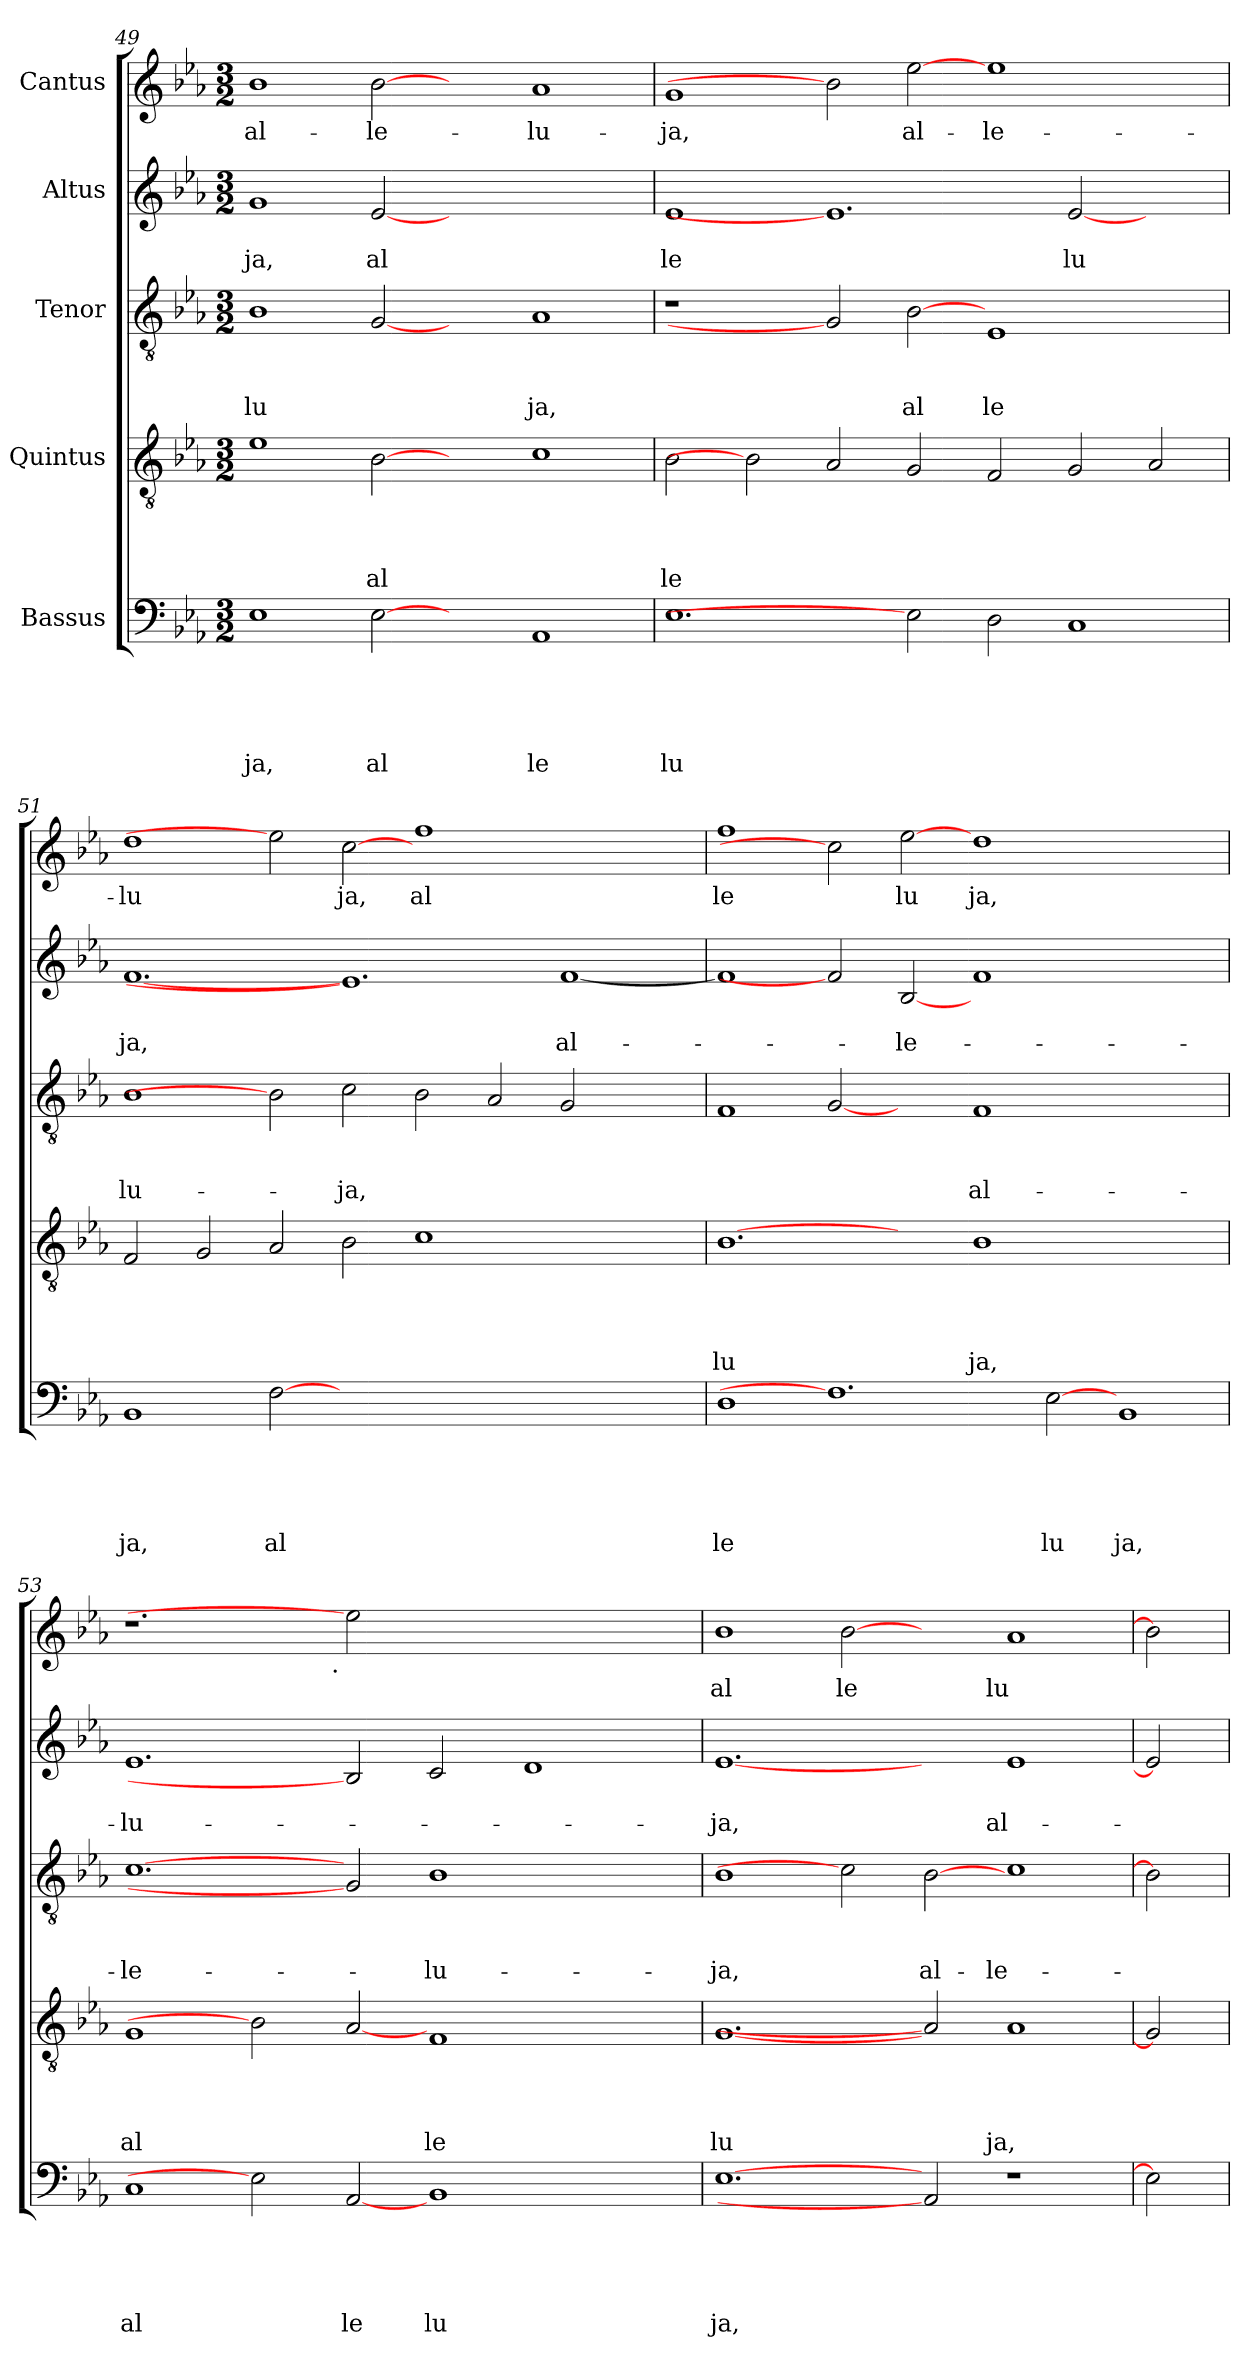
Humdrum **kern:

**kern	**text	**text	**text	**text	**text	**kern	**text	**text	**text	**text	**kern	**text	**text	**text	**kern	**text	**text	**kern	**text
*part5	*part5	*part5	*part5	*part5	*part5	*part4	*part4	*part4	*part4	*part4	*part3	*part3	*part3	*part3	*part2	*part2	*part2	*part1	*part1
*staff5	*staff5	*staff5	*staff5	*staff5	*staff5	*staff4	*staff4	*staff4	*staff4	*staff4	*staff3	*staff3	*staff3	*staff3	*staff2	*staff2	*staff2	*staff1	*staff1
*I"Bassus	*	*	*	*	*	*I"Quintus	*	*	*	*	*I"Tenor	*	*	*	*I"Altus	*	*	*I"Cantus	*
*clefF4	*	*	*	*	*	*clefGv2	*	*	*	*	*clefGv2	*	*	*	*clefG2	*	*	*clefG2	*
*k[b-e-a-]	*	*	*	*	*	*k[b-e-a-]	*	*	*	*	*k[b-e-a-]	*	*	*	*k[b-e-a-]	*	*	*k[b-e-a-]	*
*E-:	*	*	*	*	*	*E-:	*	*	*	*	*E-:	*	*	*	*E-:	*	*	*E-:	*
*M3/2	*	*	*	*	*	*M3/2	*	*	*	*	*M3/2	*	*	*	*M3/2	*	*	*M3/2	*
=49	=49	=49	=49	=49	=49	=49	=49	=49	=49	=49	=49	=49	=49	=49	=49	=49	=49	=49	=49
!	!	!	!	!	!LO:LY:b	!	!	!	!	!	!	!	!	!LO:LY:b	!	!	!LO:LY:b	!	!LO:LY:b
1E-	.	.	.	.	ja,	1e-	.	.	.	.	1B-	.	.	lu	1g	.	ja,	1b-	al-
!	!	!	!	!	!LO:LY:b	!	!	!	!	!LO:LY:b	!	!	!	!	!	!	!LO:LY:b	!	!LO:LY:b
[2E-	.	.	.	.	al	[2B-	.	.	.	al	[2G	.	.	.	[2e-	.	al	[2b-	-le-
2ryy	.	.	.	.	.	2ryy	.	.	.	.	2ryy	.	.	.	1.ryy	.	.	2ryy	.
!	!	!	!	!	!LO:LY:b	!	!	!	!	!	!	!	!	!LO:LY:b	!	!	!	!	!LO:LY:b
1AA-	.	.	.	.	le	1c	.	.	.	.	1A-	.	.	ja,	.	.	.	1a-	-lu-
=50	=50	=50	=50	=50	=50	=50	=50	=50	=50	=50	=50	=50	=50	=50	=50	=50	=50	=50	=50
!	!	!	!	!	!LO:LY:b	!	!	!	!	!LO:LY:b	!	!	!	!	!	!	!LO:LY:b	!	!LO:LY:b
1.E-	.	.	.	.	lu	2B-\	.	.	.	le	1r	.	.	.	1e-	.	le	1g	-ja,
.	.	.	.	.	.	2B-]	.	.	.	.	.	.	.	.	.	.	.	.	.
.	.	.	.	.	.	2A-/	.	.	.	.	2G]	.	.	.	1.e-]	.	.	2b-]	.
!	!	!	!	!	!	!	!	!	!	!	!	!	!	!LO:LY:b	!	!	!	!	!LO:LY:b
2E-]	.	.	.	.	.	2G/	.	.	.	.	[2B-	.	.	al	.	.	.	[2ee-	al-
!	!	!	!	!	!	!	!	!	!	!	!	!	!	!LO:LY:b	!	!	!	!	!LO:LY:b
2D\	.	.	.	.	.	2F/	.	.	.	.	1E-	.	.	le	.	.	.	1ee-	-le-
!	!	!	!	!	!	!	!	!	!	!	!	!	!	!	!	!	!LO:LY:b	!	!
1C	.	.	.	.	.	2G/	.	.	.	.	.	.	.	.	[2e-	.	lu	.	.
.	.	.	.	.	.	2A-/	.	.	.	.	2ryy	.	.	.	2ryy	.	.	2ryy	.
!!LO:PB:g=z
=51	=51	=51	=51	=51	=51	=51	=51	=51	=51	=51	=51	=51	=51	=51	=51	=51	=51	=51	=51
!	!	!	!	!	!LO:LY:b	!	!	!	!	!	!	!	!	!LO:LY:b	!	!	!LO:LY:b	!	!LO:LY:b
1BB-	.	.	.	.	ja,	2F/	.	.	.	.	1B-	.	.	lu-	[1.f	.	ja,	1dd	-lu
.	.	.	.	.	.	2G/	.	.	.	.	.	.	.	.	.	.	.	.	.
!	!	!	!	!	!LO:LY:b	!	!	!	!	!	!	!	!	!	!	!	!	!	!
[2F	.	.	.	.	al	2A-/	.	.	.	.	2B-]	.	.	.	.	.	.	2ee-]	.
!	!	!	!	!	!	!	!	!	!	!	!	!	!	!LO:LY:b	!	!	!	!	!LO:LY:b
0ryy	.	.	.	.	.	2B-\	.	.	.	.	2c\	.	.	-ja,	1.e-]	.	.	[2cc	ja,
!	!	!	!	!	!	!	!	!	!	!	!	!	!	!	!	!	!	!	!LO:LY:b
.	.	.	.	.	.	1c	.	.	.	.	2B-\	.	.	.	.	.	.	1ff	al
.	.	.	.	.	.	.	.	.	.	.	2A-/	.	.	.	.	.	.	.	.
!	!	!	!	!	!	!	!	!	!	!	!	!	!	!	!	!	!LO:LY:b	!	!
.	.	.	.	.	.	1ryy	.	.	.	.	2G/	.	.	.	[<1f	.	al-	1ryy	.
2ryy	.	.	.	.	.	.	.	.	.	.	2ryy	.	.	.	.	.	.	.	.
=52	=52	=52	=52	=52	=52	=52	=52	=52	=52	=52	=52	=52	=52	=52	=52	=52	=52	=52	=52
!	!	!	!	!	!LO:LY:b	!	!	!	!	!LO:LY:b	!	!	!	!	!	!	!	!	!LO:LY:b
1D	.	.	.	.	le	[1.B-	.	.	.	lu	1F	.	.	.	1f]	.	.	1ff	le
1.F]	.	.	.	.	.	.	.	.	.	.	[2G	.	.	.	2f]	.	.	2cc]	.
!	!	!	!	!	!	!	!	!	!	!	!	!	!	!	!	!	!LO:LY:b	!	!LO:LY:b
.	.	.	.	.	.	2ryy	.	.	.	.	2ryy	.	.	.	[2B-	.	-le-	[2ee-	lu
!	!	!	!	!	!	!	!	!	!	!LO:LY:b	!	!	!	!LO:LY:b	!	!	!	!	!LO:LY:b
.	.	.	.	.	.	1B-	.	.	.	ja,	1F	.	.	al-	1f	.	.	1dd	ja,
!	!	!	!	!	!LO:LY:b	!	!	!	!	!	!	!	!	!	!	!	!	!	!
[2E-	.	.	.	.	lu	.	.	.	.	.	.	.	.	.	.	.	.	.	.
!	!	!	!	!	!LO:LY:b	!	!	!	!	!	!	!	!	!	!	!	!	!	!
1BB-	.	.	.	.	ja,	1ryy	.	.	.	.	1ryy	.	.	.	1ryy	.	.	1ryy	.
=53	=53	=53	=53	=53	=53	=53	=53	=53	=53	=53	=53	=53	=53	=53	=53	=53	=53	=53	=53
!	!	!	!	!	!LO:LY:b	!	!	!	!	!LO:LY:b	!	!	!	!LO:LY:b	!	!	!LO:LY:b	!	!
*	*	*	*	*	*	*	*	*	*	*	*	*	*	*	*	*	*	*^	*
1C	.	.	.	.	al	1G	.	.	.	al	[1.c	.	.	-le-	1.e-	.	-lu-	1.r	1ryy	.
2E-]	.	.	.	.	.	2B-]	.	.	.	.	.	.	.	.	.	.	.	.	4...ryy	.
!	!	!	!	!	!	!	!	!	!	!	!	!	!	!	!	!	!	!	!LO:TX:b:t=.	!
.	.	.	.	.	.	.	.	.	.	.	.	.	.	.	.	.	.	.	1ryy	.
!	!	!	!	!	!LO:LY:b	!	!	!	!	!	!	!	!	!	!	!	!	!	!	!
[2AA-	.	.	.	.	le	[2A-	.	.	.	.	2G]	.	.	.	2B-]	.	.	2ee-]	.	.
!	!	!	!	!	!LO:LY:b	!	!	!	!	!LO:LY:b	!	!	!	!LO:LY:b	!	!	!	!	!	!
1BB-	.	.	.	.	lu	1F	.	.	.	le	1B-	.	.	-lu-	2c/	.	.	1.ryy	.	.
.	.	.	.	.	.	.	.	.	.	.	.	.	.	.	.	.	.	.	1ryy	.
.	.	.	.	.	.	.	.	.	.	.	.	.	.	.	1d	.	.	.	.	.
2ryy	.	.	.	.	.	2ryy	.	.	.	.	2ryy	.	.	.	.	.	.	.	.	.
.	.	.	.	.	.	.	.	.	.	.	.	.	.	.	.	.	.	.	32ryy	.
=54	=54	=54	=54	=54	=54	=54	=54	=54	=54	=54	=54	=54	=54	=54	=54	=54	=54	=54	=54	=54
!	!	!	!	!	!LO:LY:b	!	!	!	!	!LO:LY:b	!	!	!	!LO:LY:b	!	!	!LO:LY:b	!	!	!LO:LY:b
*	*	*	*	*	*	*	*	*	*	*	*	*	*	*	*	*	*	*v	*v	*
[1.E-	.	.	.	.	ja,	[1.G	.	.	.	lu	1B-	.	.	-ja,	[1.e-	.	-ja,	1b-	al
!	!	!	!	!	!	!	!	!	!	!	!	!	!	!	!	!	!	!	!LO:LY:b
.	.	.	.	.	.	.	.	.	.	.	2c]	.	.	.	.	.	.	[2b-	le
!	!	!	!	!	!	!	!	!	!	!	!	!	!	!LO:LY:b	!	!	!	!	!
2AA-]	.	.	.	.	.	2A-]	.	.	.	.	[2B-	.	.	al-	2ryy	.	.	2ryy	.
!	!	!	!	!	!	!	!	!	!	!LO:LY:b	!	!	!	!LO:LY:b	!	!	!LO:LY:b	!	!LO:LY:b
1r	.	.	.	.	.	1A-	.	.	.	ja,	1c	.	.	-le-	1e-	.	al-	1a-	lu
=55	=55	=55	=55	=55	=55	=55	=55	=55	=55	=55	=55	=55	=55	=55	=55	=55	=55	=55	=55
2E-]	.	.	.	.	.	2G]	.	.	.	.	2B-]	.	.	.	2e-]	.	.	2b-]	.
=	=	=	=	=	=	=	=	=	=	=	=	=	=	=	=	=	=	=	=
*-	*-	*-	*-	*-	*-	*-	*-	*-	*-	*-	*-	*-	*-	*-	*-	*-	*-	*-	*-
